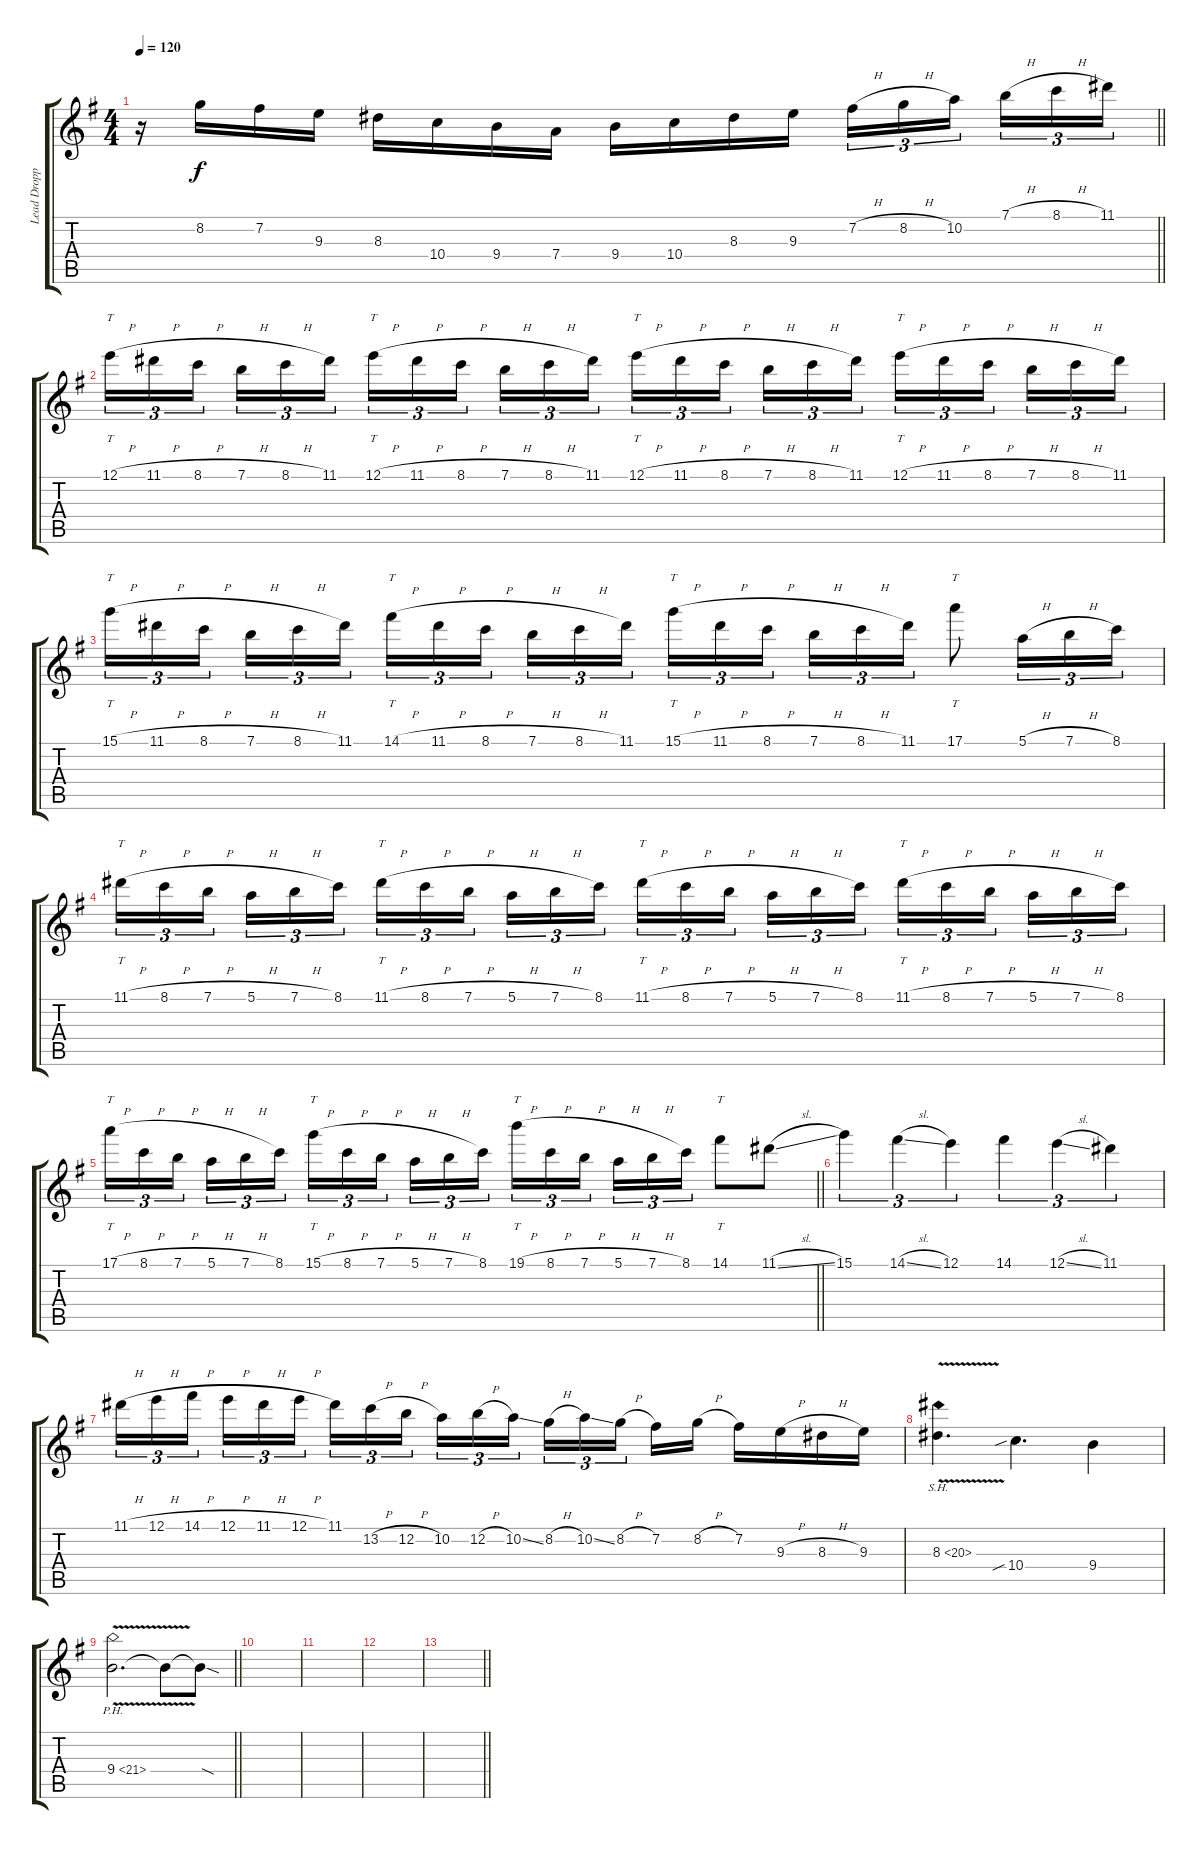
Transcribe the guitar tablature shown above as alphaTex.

\track ("Lead Dropped D " "Lead Dropp") {instrument distortionguitar}
\staff {score tabs}
\tuning (E4 B3 G3 D3 A2 D2) {hide}
\ts (4 4)
\tempo 120
\clef g2
\barLineRight lightlight
\ks eminor
r.16{dy f} 8.2.16 7.2.16 9.3.16 8.3.16 10.4.16 9.4.16 7.4.16 9.4.16 10.4.16 8.3.16 9.3.16 7.2{h}.16{tu (3 2)} 8.2{h}.16{tu (3 2)} 10.2.16{tu (3 2) beam splitsecondary} 7.1{h}.16{tu (3 2)} 8.1{h}.16{tu (3 2)} 11.1.16{tu (3 2)} |
12.1{h}.16{tt tu (3 2)} 11.1{h}.16{tu (3 2)} 8.1{h}.16{tu (3 2) beam splitsecondary} 7.1{h}.16{tu (3 2)} 8.1{h}.16{tu (3 2)} 11.1.16{tu (3 2)} 12.1{h}.16{tt tu (3 2)} 11.1{h}.16{tu (3 2)} 8.1{h}.16{tu (3 2) beam splitsecondary} 7.1{h}.16{tu (3 2)} 8.1{h}.16{tu (3 2)} 11.1.16{tu (3 2)} 12.1{h}.16{tt tu (3 2)} 11.1{h}.16{tu (3 2)} 8.1{h}.16{tu (3 2) beam splitsecondary} 7.1{h}.16{tu (3 2)} 8.1{h}.16{tu (3 2)} 11.1.16{tu (3 2)} 12.1{h}.16{tt tu (3 2)} 11.1{h}.16{tu (3 2)} 8.1{h}.16{tu (3 2) beam splitsecondary} 7.1{h}.16{tu (3 2)} 8.1{h}.16{tu (3 2)} 11.1.16{tu (3 2)} |
15.1{h}.16{tt tu (3 2)} 11.1{h}.16{tu (3 2)} 8.1{h}.16{tu (3 2) beam splitsecondary} 7.1{h}.16{tu (3 2)} 8.1{h}.16{tu (3 2)} 11.1.16{tu (3 2)} 14.1{h}.16{tt tu (3 2)} 11.1{h}.16{tu (3 2)} 8.1{h}.16{tu (3 2) beam splitsecondary} 7.1{h}.16{tu (3 2)} 8.1{h}.16{tu (3 2)} 11.1.16{tu (3 2)} 15.1{h}.16{tt tu (3 2)} 11.1{h}.16{tu (3 2)} 8.1{h}.16{tu (3 2) beam splitsecondary} 7.1{h}.16{tu (3 2)} 8.1{h}.16{tu (3 2)} 11.1.16{tu (3 2)} 17.1.8{tt} 5.1{h}.16{tu (3 2)} 7.1{h}.16{tu (3 2)} 8.1.16{tu (3 2)} |
11.1{h}.16{tt tu (3 2)} 8.1{h}.16{tu (3 2)} 7.1{h}.16{tu (3 2) beam splitsecondary} 5.1{h}.16{tu (3 2)} 7.1{h}.16{tu (3 2)} 8.1.16{tu (3 2)} 11.1{h}.16{tt tu (3 2)} 8.1{h}.16{tu (3 2)} 7.1{h}.16{tu (3 2) beam splitsecondary} 5.1{h}.16{tu (3 2)} 7.1{h}.16{tu (3 2)} 8.1.16{tu (3 2)} 11.1{h}.16{tt tu (3 2)} 8.1{h}.16{tu (3 2)} 7.1{h}.16{tu (3 2) beam splitsecondary} 5.1{h}.16{tu (3 2)} 7.1{h}.16{tu (3 2)} 8.1.16{tu (3 2)} 11.1{h}.16{tt tu (3 2)} 8.1{h}.16{tu (3 2)} 7.1{h}.16{tu (3 2) beam splitsecondary} 5.1{h}.16{tu (3 2)} 7.1{h}.16{tu (3 2)} 8.1.16{tu (3 2)} |
\barLineRight lightlight
17.1{h}.16{tt tu (3 2)} 8.1{h}.16{tu (3 2)} 7.1{h}.16{tu (3 2) beam splitsecondary} 5.1{h}.16{tu (3 2)} 7.1{h}.16{tu (3 2)} 8.1.16{tu (3 2)} 15.1{h}.16{tt tu (3 2)} 8.1{h}.16{tu (3 2)} 7.1{h}.16{tu (3 2) beam splitsecondary} 5.1{h}.16{tu (3 2)} 7.1{h}.16{tu (3 2)} 8.1.16{tu (3 2)} 19.1{h}.16{tt tu (3 2)} 8.1{h}.16{tu (3 2)} 7.1{h}.16{tu (3 2) beam splitsecondary} 5.1{h}.16{tu (3 2)} 7.1{h}.16{tu (3 2)} 8.1.16{tu (3 2)} 14.1.8{tt} 11.1{sl}.8 |
15.1.4{tu (3 2)} 14.1{sl}.4{tu (3 2)} 12.1.4{tu (3 2)} 14.1.4{tu (3 2)} 12.1{sl}.4{tu (3 2)} 11.1.4{tu (3 2)} |
11.1{h}.16{tu (3 2)} 12.1{h}.16{tu (3 2)} 14.1{h}.16{tu (3 2) beam splitsecondary} 12.1{h}.16{tu (3 2)} 11.1{h}.16{tu (3 2)} 12.1{h}.16{tu (3 2)} 11.1.16{tu (3 2)} 13.2{h}.16{tu (3 2)} 12.2{h}.16{tu (3 2) beam splitsecondary} 10.2.16{tu (3 2)} 12.2{h}.16{tu (3 2)} 10.2{ss}.16{tu (3 2)} 8.2{h}.16{tu (3 2)} 10.2{ss}.16{tu (3 2)} 8.2{h}.16{tu (3 2) beam splitsecondary} 7.2.16 8.2{h}.16 7.2.16 9.3{h}.16 8.3{h}.16 9.3.16 |
8.3{sh 12 v}.4{d} 10.4{sib}.4{d} 9.4.4 |
\barLineRight lightlight
9.4{ph 12 v}.2{d} 9.4{t}.8 9.4{sod t}.8 |
\section ("" "")
|
|
|
\barLineRight lightlight
